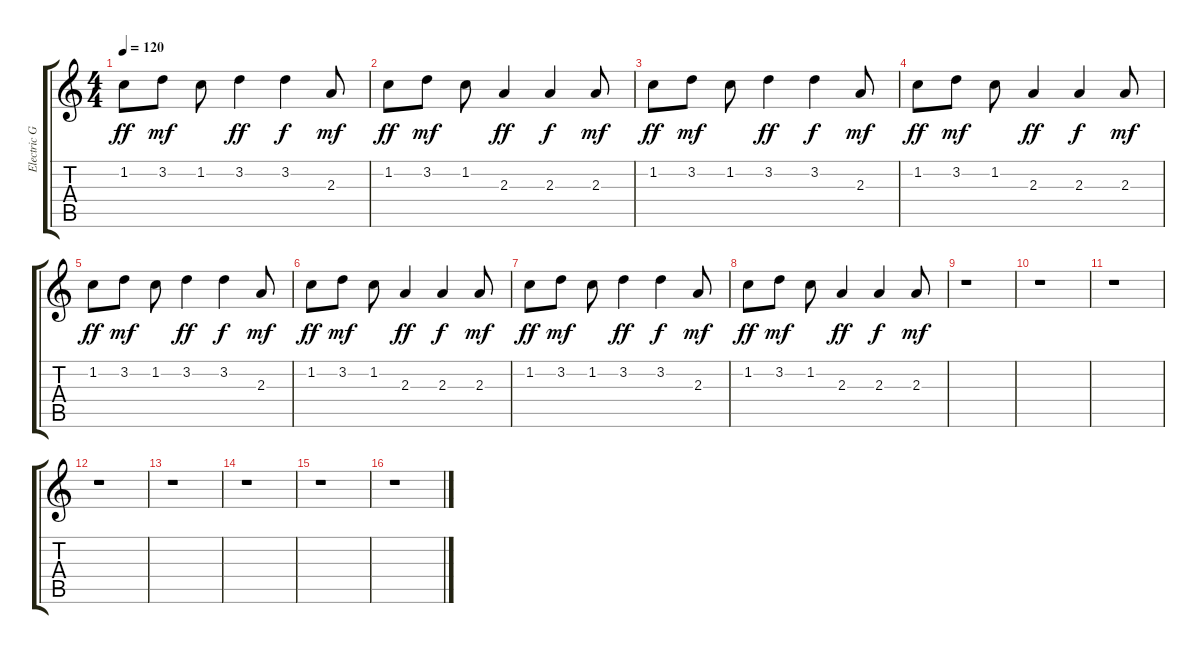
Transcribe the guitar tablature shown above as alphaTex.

\track ("Electric Guitar 1" "Electric G") {instrument electricguitarclean}
\staff {score tabs}
\tuning (E4 B3 G3 D3 A2 E2) {hide}
\ts (4 4)
\tempo 120
\clef g2
\ks c
1.2.8{dy ff volume 10} 3.2.8{dy mf} 1.2.8 3.2.4{dy ff} 3.2.4{dy f} 2.3.8{dy mf} |
1.2.8{dy ff} 3.2.8{dy mf} 1.2.8 2.3.4{dy ff} 2.3.4{dy f} 2.3.8{dy mf} |
1.2.8{dy ff} 3.2.8{dy mf} 1.2.8 3.2.4{dy ff} 3.2.4{dy f} 2.3.8{dy mf} |
1.2.8{dy ff} 3.2.8{dy mf} 1.2.8 2.3.4{dy ff} 2.3.4{dy f} 2.3.8{dy mf} |
1.2.8{dy ff} 3.2.8{dy mf} 1.2.8 3.2.4{dy ff} 3.2.4{dy f} 2.3.8{dy mf} |
1.2.8{dy ff} 3.2.8{dy mf} 1.2.8 2.3.4{dy ff} 2.3.4{dy f} 2.3.8{dy mf} |
1.2.8{dy ff} 3.2.8{dy mf} 1.2.8 3.2.4{dy ff} 3.2.4{dy f} 2.3.8{dy mf} |
1.2.8{dy ff} 3.2.8{dy mf} 1.2.8 2.3.4{dy ff} 2.3.4{dy f} 2.3.8{dy mf} |
r.1 |
r.1 |
r.1 |
r.1 |
r.1 |
r.1 |
r.1 |
r.1
